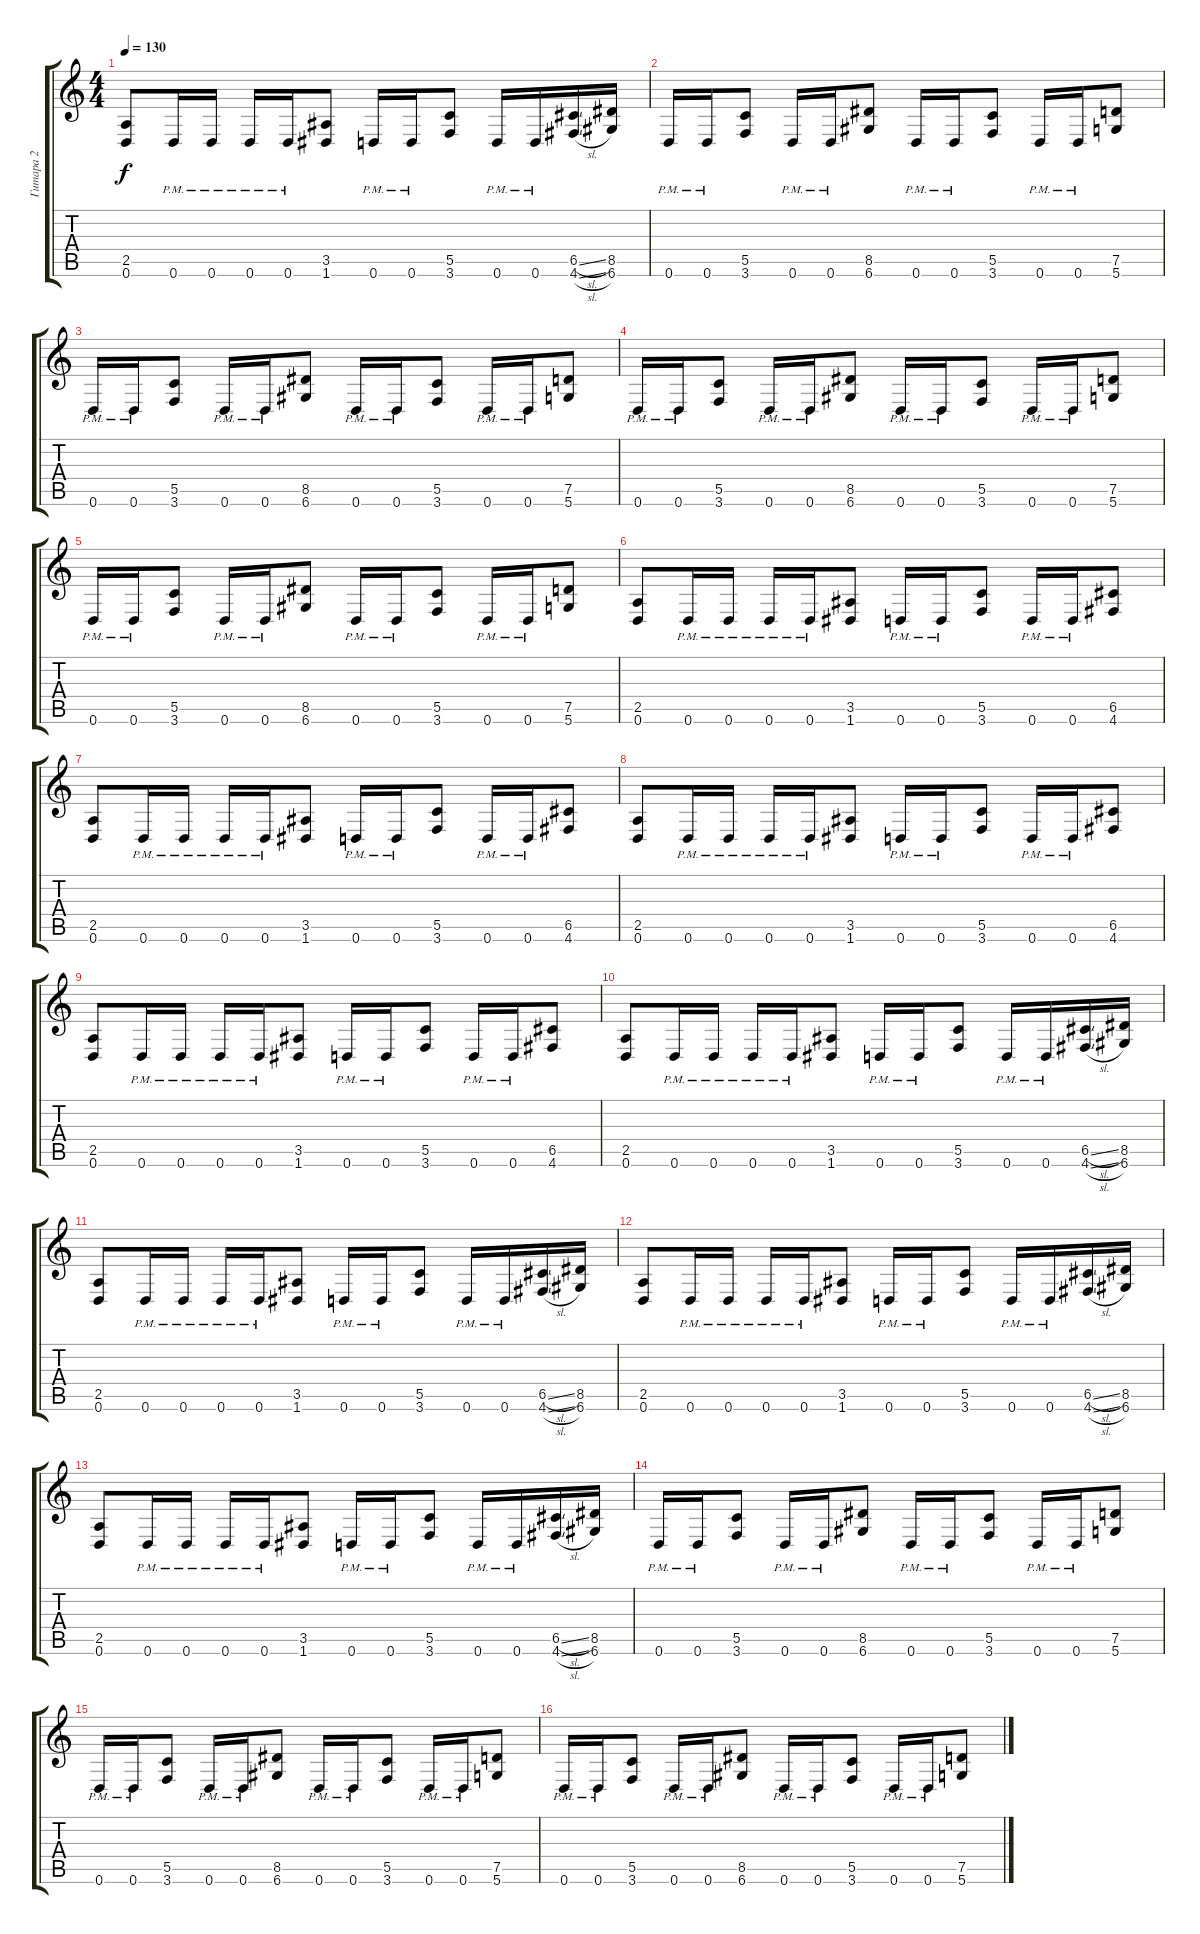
\track ("Гитара 2" "Гитара 2") {instrument distortionguitar}
\staff {score tabs}
\tuning (D4 A3 F3 C3 G2 D2) {hide}
\ts (4 4)
\tempo 130
\clef g2
\ks c
(2.5 0.6).8{dy f} 0.6{pm}.16 0.6{pm}.16 0.6{pm}.16 0.6{pm}.16 (3.5 1.6).8 0.6{pm}.16 0.6{pm}.16 (5.5 3.6).8 0.6{pm}.16 0.6{pm}.16 (6.5{sl} 4.6{sl}).16 (8.5 6.6).16 |
0.6{pm}.16 0.6{pm}.16 (5.5 3.6).8 0.6{pm}.16 0.6{pm}.16 (8.5 6.6).8 0.6{pm}.16 0.6{pm}.16 (5.5 3.6).8 0.6{pm}.16 0.6{pm}.16 (7.5 5.6).8 |
0.6{pm}.16 0.6{pm}.16 (5.5 3.6).8 0.6{pm}.16 0.6{pm}.16 (8.5 6.6).8 0.6{pm}.16 0.6{pm}.16 (5.5 3.6).8 0.6{pm}.16 0.6{pm}.16 (7.5 5.6).8 |
0.6{pm}.16 0.6{pm}.16 (5.5 3.6).8 0.6{pm}.16 0.6{pm}.16 (8.5 6.6).8 0.6{pm}.16 0.6{pm}.16 (5.5 3.6).8 0.6{pm}.16 0.6{pm}.16 (7.5 5.6).8 |
0.6{pm}.16 0.6{pm}.16 (5.5 3.6).8 0.6{pm}.16 0.6{pm}.16 (8.5 6.6).8 0.6{pm}.16 0.6{pm}.16 (5.5 3.6).8 0.6{pm}.16 0.6{pm}.16 (7.5 5.6).8 |
(2.5 0.6).8 0.6{pm}.16 0.6{pm}.16 0.6{pm}.16 0.6{pm}.16 (3.5 1.6).8 0.6{pm}.16 0.6{pm}.16 (5.5 3.6).8 0.6{pm}.16 0.6{pm}.16 (6.5 4.6).8 |
(2.5 0.6).8 0.6{pm}.16 0.6{pm}.16 0.6{pm}.16 0.6{pm}.16 (3.5 1.6).8 0.6{pm}.16 0.6{pm}.16 (5.5 3.6).8 0.6{pm}.16 0.6{pm}.16 (6.5 4.6).8 |
(2.5 0.6).8 0.6{pm}.16 0.6{pm}.16 0.6{pm}.16 0.6{pm}.16 (3.5 1.6).8 0.6{pm}.16 0.6{pm}.16 (5.5 3.6).8 0.6{pm}.16 0.6{pm}.16 (6.5 4.6).8 |
(2.5 0.6).8 0.6{pm}.16 0.6{pm}.16 0.6{pm}.16 0.6{pm}.16 (3.5 1.6).8 0.6{pm}.16 0.6{pm}.16 (5.5 3.6).8 0.6{pm}.16 0.6{pm}.16 (6.5 4.6).8 |
(2.5 0.6).8 0.6{pm}.16 0.6{pm}.16 0.6{pm}.16 0.6{pm}.16 (3.5 1.6).8 0.6{pm}.16 0.6{pm}.16 (5.5 3.6).8 0.6{pm}.16 0.6{pm}.16 (6.5{sl} 4.6{sl}).16 (8.5 6.6).16 |
(2.5 0.6).8 0.6{pm}.16 0.6{pm}.16 0.6{pm}.16 0.6{pm}.16 (3.5 1.6).8 0.6{pm}.16 0.6{pm}.16 (5.5 3.6).8 0.6{pm}.16 0.6{pm}.16 (6.5{sl} 4.6{sl}).16 (8.5 6.6).16 |
(2.5 0.6).8 0.6{pm}.16 0.6{pm}.16 0.6{pm}.16 0.6{pm}.16 (3.5 1.6).8 0.6{pm}.16 0.6{pm}.16 (5.5 3.6).8 0.6{pm}.16 0.6{pm}.16 (6.5{sl} 4.6{sl}).16 (8.5 6.6).16 |
(2.5 0.6).8 0.6{pm}.16 0.6{pm}.16 0.6{pm}.16 0.6{pm}.16 (3.5 1.6).8 0.6{pm}.16 0.6{pm}.16 (5.5 3.6).8 0.6{pm}.16 0.6{pm}.16 (6.5{sl} 4.6{sl}).16 (8.5 6.6).16 |
0.6{pm}.16 0.6{pm}.16 (5.5 3.6).8 0.6{pm}.16 0.6{pm}.16 (8.5 6.6).8 0.6{pm}.16 0.6{pm}.16 (5.5 3.6).8 0.6{pm}.16 0.6{pm}.16 (7.5 5.6).8 |
0.6{pm}.16 0.6{pm}.16 (5.5 3.6).8 0.6{pm}.16 0.6{pm}.16 (8.5 6.6).8 0.6{pm}.16 0.6{pm}.16 (5.5 3.6).8 0.6{pm}.16 0.6{pm}.16 (7.5 5.6).8 |
0.6{pm}.16 0.6{pm}.16 (5.5 3.6).8 0.6{pm}.16 0.6{pm}.16 (8.5 6.6).8 0.6{pm}.16 0.6{pm}.16 (5.5 3.6).8 0.6{pm}.16 0.6{pm}.16 (7.5 5.6).8
